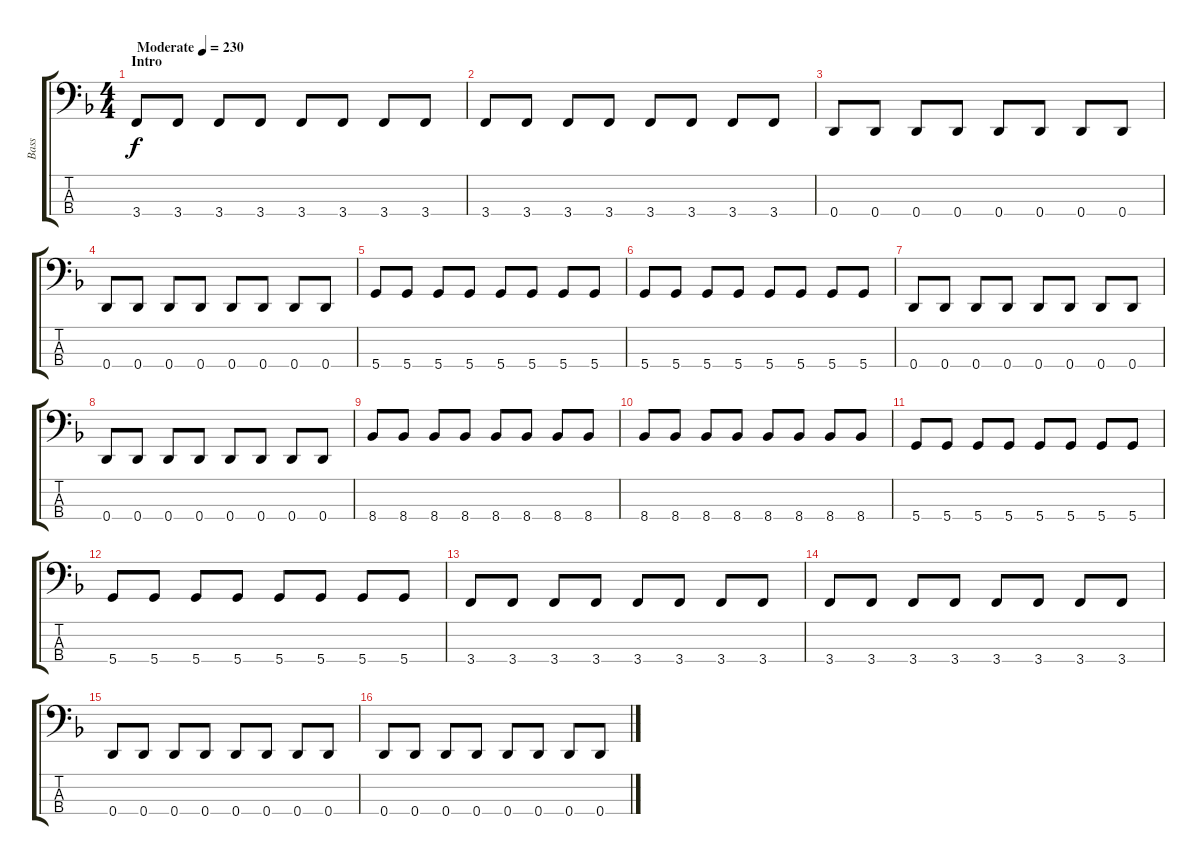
\track ("Bass" "Bass") {instrument electricbasspick}
\staff {score tabs}
\tuning (F2 C2 G1 D1) {hide}
\ts (4 4)
\section ("" "Intro")
\tempo (230 "Moderate")
\clef f4
\ks f
3.4.8{dy f instrument electricbasspick} 3.4.8 3.4.8 3.4.8 3.4.8 3.4.8 3.4.8 3.4.8 |
3.4.8 3.4.8 3.4.8 3.4.8 3.4.8 3.4.8 3.4.8 3.4.8 |
0.4.8 0.4.8 0.4.8 0.4.8 0.4.8 0.4.8 0.4.8 0.4.8 |
0.4.8 0.4.8 0.4.8 0.4.8 0.4.8 0.4.8 0.4.8 0.4.8 |
5.4.8 5.4.8 5.4.8 5.4.8 5.4.8 5.4.8 5.4.8 5.4.8 |
5.4.8 5.4.8 5.4.8 5.4.8 5.4.8 5.4.8 5.4.8 5.4.8 |
0.4.8 0.4.8 0.4.8 0.4.8 0.4.8 0.4.8 0.4.8 0.4.8 |
0.4.8 0.4.8 0.4.8 0.4.8 0.4.8 0.4.8 0.4.8 0.4.8 |
8.4.8 8.4.8 8.4.8 8.4.8 8.4.8 8.4.8 8.4.8 8.4.8 |
8.4.8 8.4.8 8.4.8 8.4.8 8.4.8 8.4.8 8.4.8 8.4.8 |
5.4.8 5.4.8 5.4.8 5.4.8 5.4.8 5.4.8 5.4.8 5.4.8 |
5.4.8 5.4.8 5.4.8 5.4.8 5.4.8 5.4.8 5.4.8 5.4.8 |
3.4.8 3.4.8 3.4.8 3.4.8 3.4.8 3.4.8 3.4.8 3.4.8 |
3.4.8 3.4.8 3.4.8 3.4.8 3.4.8 3.4.8 3.4.8 3.4.8 |
0.4.8 0.4.8 0.4.8 0.4.8 0.4.8 0.4.8 0.4.8 0.4.8 |
0.4.8 0.4.8 0.4.8 0.4.8 0.4.8 0.4.8 0.4.8 0.4.8
